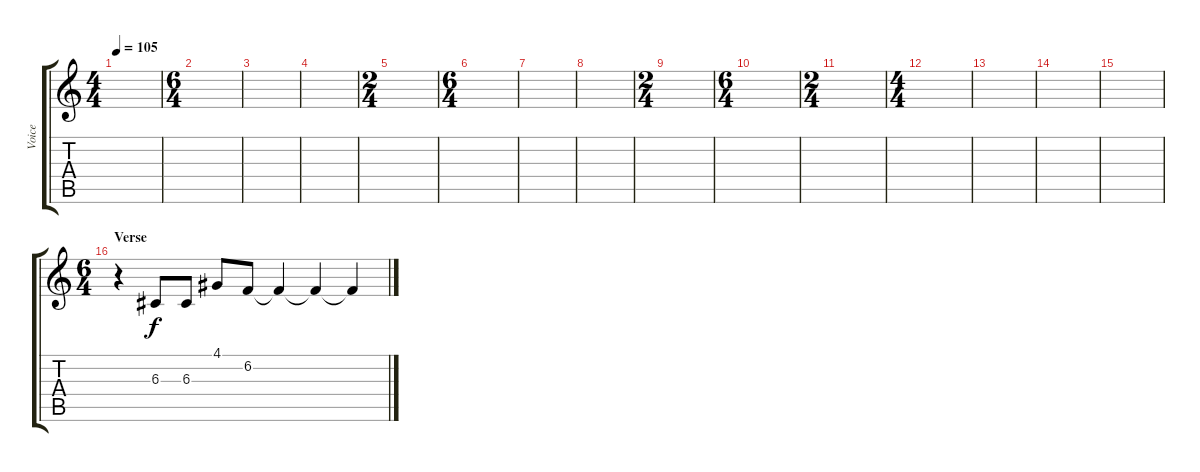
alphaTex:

\track ("Voice" "Voice") {instrument choiraahs}
\staff {score tabs}
\tuning (E4 B3 G3 D3 A2 E2) {hide}
\ts (4 4)
\tempo 105
\clef g2
\ks c
|
\ts (6 4)
|
|
|
\ts (2 4)
|
\ts (6 4)
|
|
|
\ts (2 4)
|
\ts (6 4)
|
\ts (2 4)
|
\ts (4 4)
|
|
|
|
\ts (6 4)
\section ("" "Verse")
r.4 6.3.8 6.3.8 4.1.8 6.2.8 6.2{t}.4{volume 0} 6.2{t}.4 6.2{t}.4
